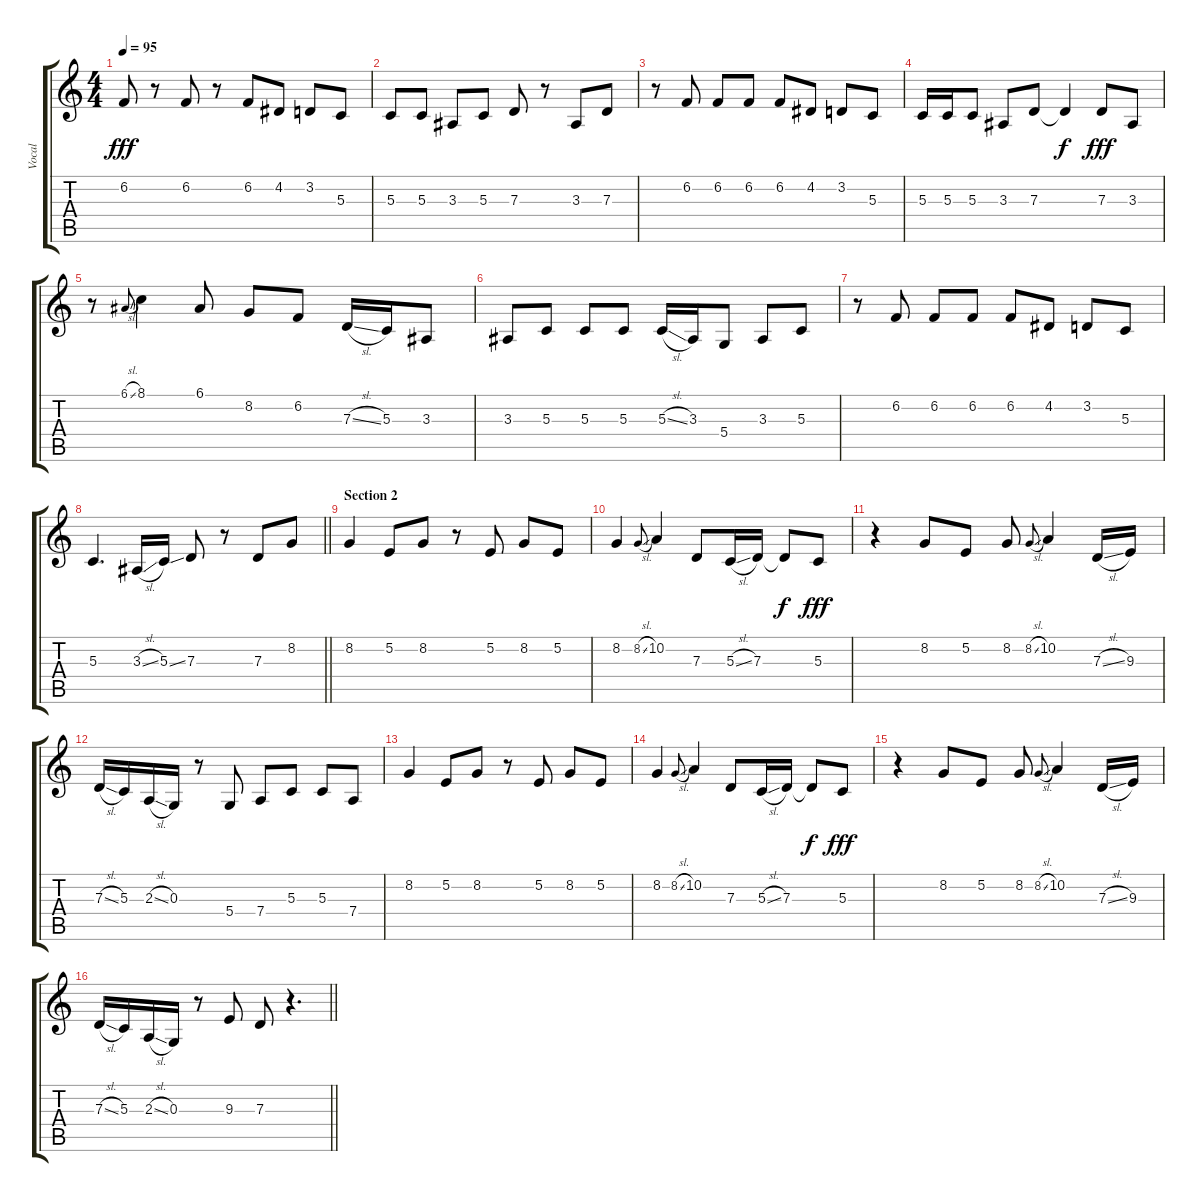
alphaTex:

\track ("Vocal" "Vocal") {instrument lead6voice}
\staff {score tabs}
\tuning (E4 B3 G3 D3 A2 E2) {hide}
\ts (4 4)
\tempo 95
\clef g2
\ks c
6.2.8{dy fff} r.8 6.2.8 r.8 6.2.8 4.2.8 3.2.8 5.3.8 |
5.3.8 5.3.8 3.3.8 5.3.8 7.3.8 r.8 3.3.8 7.3.8 |
r.8 6.2.8 6.2.8 6.2.8 6.2.8 4.2.8 3.2.8 5.3.8 |
5.3.16 5.3.16 5.3.8 3.3.8 7.3.8 7.3{t}.4{dy f} 7.3.8{dy fff} 3.3.8 |
r.8 6.1{sl}.8{gr onbeat} 8.1.4 6.1.8 8.2.8 6.2.8 7.3{sl}.16 5.3.16 3.3.8 |
3.3.8 5.3.8 5.3.8 5.3.8 5.3{sl}.16 3.3.16 5.4.8 3.3.8 5.3.8 |
r.8 6.2.8 6.2.8 6.2.8 6.2.8 4.2.8 3.2.8 5.3.8 |
\barLineRight lightlight
5.3.4{d} 3.3{sl}.16 5.3{ss}.16 7.3.8 r.8 7.3.8 8.2.8 |
\section ("" "Section 2")
8.2.4 5.2.8 8.2.8 r.8 5.2.8 8.2.8 5.2.8 |
8.2.4 8.2{sl}.8{gr onbeat} 10.2.4 7.3.8 5.3{sl}.16 7.3.16 7.3{t}.8{dy f} 5.3.8{dy fff} |
r.4 8.2.8 5.2.8 8.2.8 8.2{sl}.8{gr onbeat} 10.2.4 7.3{sl}.16 9.3.16 |
7.3{sl}.16 5.3.16 2.3{sl}.16 0.3.16 r.8 5.4.8 7.4.8 5.3.8 5.3.8 7.4.8 |
8.2.4 5.2.8 8.2.8 r.8 5.2.8 8.2.8 5.2.8 |
8.2.4 8.2{sl}.8{gr onbeat} 10.2.4 7.3.8 5.3{sl}.16 7.3.16 7.3{t}.8{dy f} 5.3.8{dy fff} |
r.4 8.2.8 5.2.8 8.2.8 8.2{sl}.8{gr onbeat} 10.2.4 7.3{sl}.16 9.3.16 |
\barLineRight lightlight
7.3{sl}.16 5.3.16 2.3{sl}.16 0.3.16 r.8 9.3.8 7.3.8 r.4{d}
